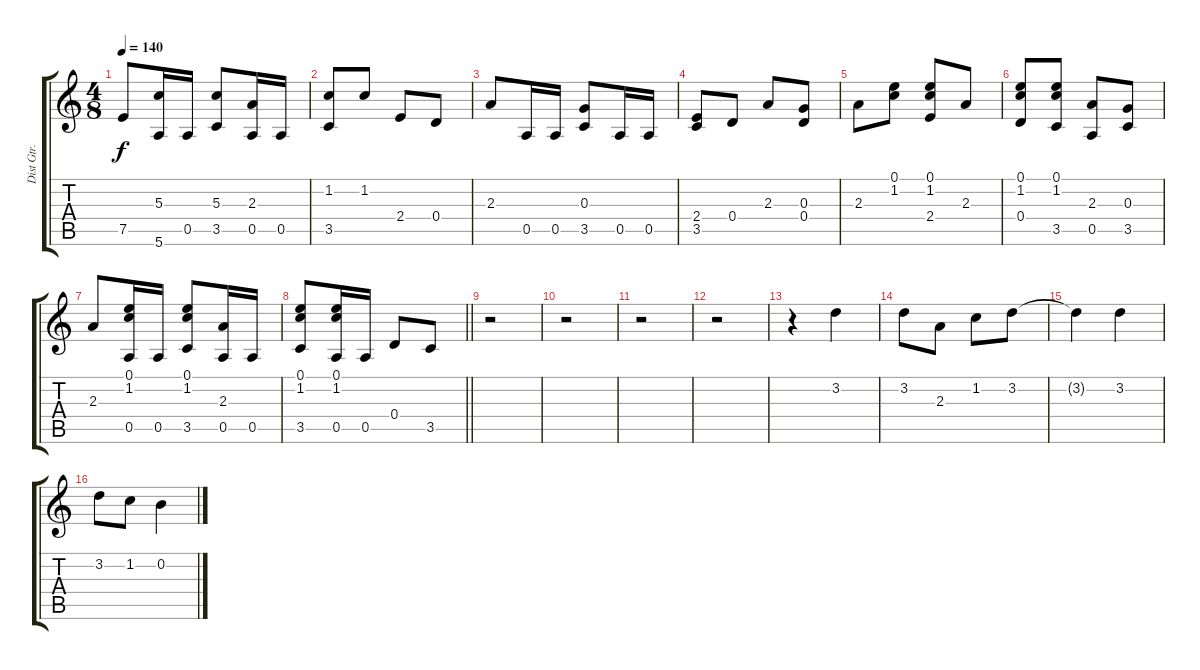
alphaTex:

\track ("Dist Gtr." "Dist Gtr.") {instrument distortionguitar}
\staff {score tabs}
\tuning (E4 B3 G3 D3 A2 E2) {hide}
\ts (4 8)
\tempo 140
\clef g2
\ks c
7.5.8{dy f} (5.3 5.6).16 0.5.16 (5.3 3.5).8 (2.3 0.5).16 0.5.16 |
(1.2 3.5).8 1.2.8 2.4.8 0.4.8 |
2.3.8 0.5.16 0.5.16 (0.3 3.5).8 0.5.16 0.5.16 |
(2.4 3.5).8 0.4.8 2.3.8 (0.3 0.4).8 |
2.3.8 (0.1 1.2).8 (0.1 1.2 2.4).8 2.3.8 |
(0.1 1.2 0.4).8 (0.1 1.2 3.5).8 (2.3 0.5).8 (0.3 3.5).8 |
2.3.8 (0.1 1.2 0.5).16 0.5.16 (0.1 1.2 3.5).8 (2.3 0.5).16 0.5.16 |
\barLineRight lightlight
(0.1 1.2 3.5).8 (0.1 1.2 0.5).16 0.5.16 0.4.8 3.5.8 |
r.2 |
r.2 |
r.2 |
r.2 |
r.4 3.2.4 |
3.2.8 2.3.8 1.2.8 3.2.8 |
3.2{t}.4 3.2.4 |
3.2.8 1.2.8 0.2.4
